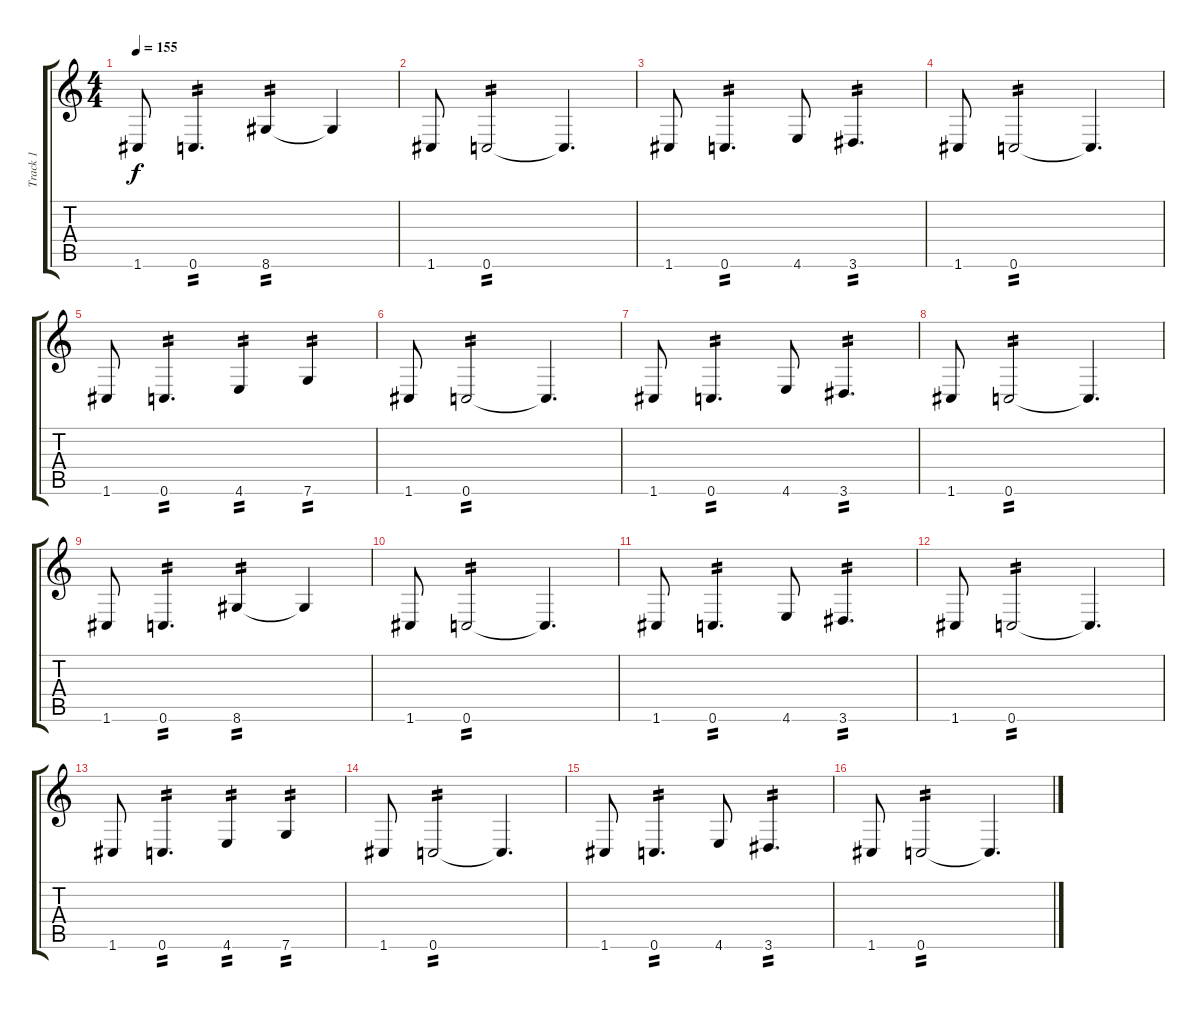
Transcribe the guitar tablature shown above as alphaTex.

\track ("Track 1" "Track 1") {instrument distortionguitar}
\staff {score tabs}
\tuning (D4 A3 F3 C3 G2 C2) {hide}
\ts (4 4)
\tempo 155
\clef g2
\ks c
1.6.8{dy f} 0.6.4{d tp 2} 8.6.4{tp 2} 8.6{t}.4 |
1.6.8 0.6.2{tp 2} 0.6{t}.4{d} |
1.6.8 0.6.4{d tp 2} 4.6.8 3.6.4{d tp 2} |
1.6.8 0.6.2{tp 2} 0.6{t}.4{d} |
1.6.8 0.6.4{d tp 2} 4.6.4{tp 2} 7.6.4{tp 2} |
1.6.8 0.6.2{tp 2} 0.6{t}.4{d} |
1.6.8 0.6.4{d tp 2} 4.6.8 3.6.4{d tp 2} |
1.6.8 0.6.2{tp 2} 0.6{t}.4{d} |
1.6.8 0.6.4{d tp 2} 8.6.4{tp 2} 8.6{t}.4 |
1.6.8 0.6.2{tp 2} 0.6{t}.4{d} |
1.6.8 0.6.4{d tp 2} 4.6.8 3.6.4{d tp 2} |
1.6.8 0.6.2{tp 2} 0.6{t}.4{d} |
1.6.8 0.6.4{d tp 2} 4.6.4{tp 2} 7.6.4{tp 2} |
1.6.8 0.6.2{tp 2} 0.6{t}.4{d} |
1.6.8 0.6.4{d tp 2} 4.6.8 3.6.4{d tp 2} |
1.6.8 0.6.2{tp 2} 0.6{t}.4{d}
